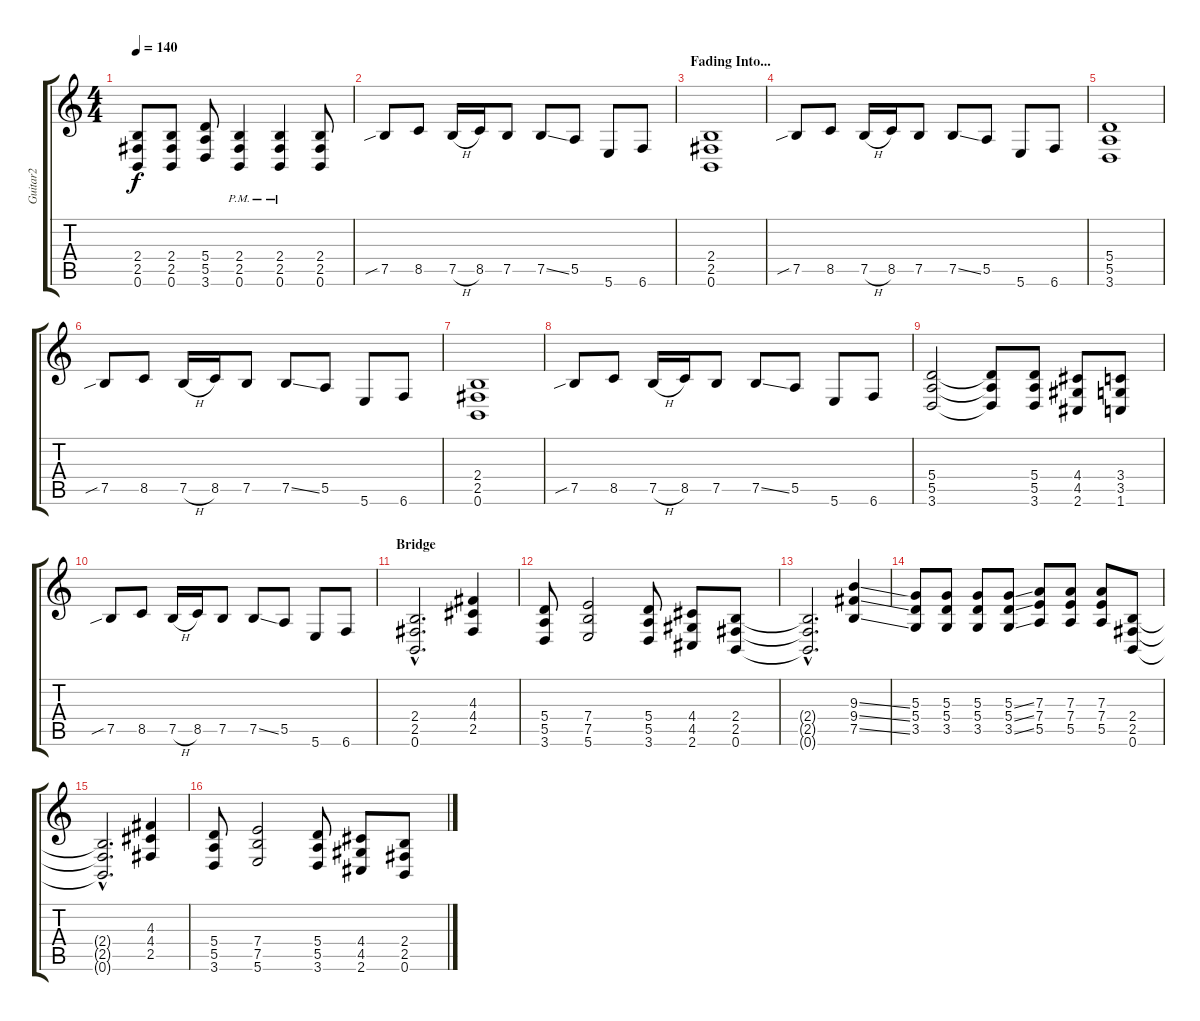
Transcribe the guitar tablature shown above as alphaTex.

\track ("Guitar2" "Guitar2") {instrument distortionguitar}
\staff {score tabs}
\tuning (B3 Gb3 D3 A2 E2 B1) {hide}
\ts (4 4)
\tempo 140
\clef g2
\ks c
(2.4 2.5 0.6).8{dy f} (2.4 2.5 0.6).8 (5.4 5.5 3.6).8 (2.4{pm} 2.5{pm} 0.6{pm}).4 (2.4{pm} 2.5{pm} 0.6{pm}).4 (2.4 2.5 0.6).8 |
7.5{sib}.8 8.5.8 7.5{h}.16 8.5.16 7.5.8 7.5{ss}.8 5.5.8 5.6.8 6.6.8 |
\section ("" "Fading Into...")
(2.4 2.5 0.6).1 |
7.5{sib}.8 8.5.8 7.5{h}.16 8.5.16 7.5.8 7.5{ss}.8 5.5.8 5.6.8 6.6.8 |
(5.4 5.5 3.6).1 |
7.5{sib}.8 8.5.8 7.5{h}.16 8.5.16 7.5.8 7.5{ss}.8 5.5.8 5.6.8 6.6.8 |
(2.4 2.5 0.6).1 |
7.5{sib}.8 8.5.8 7.5{h}.16 8.5.16 7.5.8 7.5{ss}.8 5.5.8 5.6.8 6.6.8 |
(5.4 5.5 3.6).2 (5.4{t} 5.5{t} 3.6{t}).8 (5.4 5.5 3.6).8 (4.4 4.5 2.6).8 (3.4 3.5 1.6).8 |
7.5{sib}.8 8.5.8 7.5{h}.16 8.5.16 7.5.8 7.5{ss}.8 5.5.8 5.6.8 6.6.8 |
\section ("" "Bridge")
(2.4{hac} 2.5{hac} 0.6{hac}).2{d} (4.3 4.4 2.5).4 |
(5.4 5.5 3.6).8 (7.4 7.5 5.6).2 (5.4 5.5 3.6).8 (4.4 4.5 2.6).8 (2.4 2.5 0.6).8 |
(2.4{hac t} 2.5{hac t} 0.6{hac t}).2{d} (9.3{ss} 9.4{ss} 7.5{ss}).4 |
(5.3 5.4 3.5).8 (5.3 5.4 3.5).8 (5.3 5.4 3.5).8 (5.3{ss} 5.4{ss} 3.5{ss}).8 (7.3 7.4 5.5).8 (7.3 7.4 5.5).8 (7.3 7.4 5.5).8 (2.4 2.5 0.6).8 |
(2.4{hac t} 2.5{hac t} 0.6{hac t}).2{d} (4.3 4.4 2.5).4 |
(5.4 5.5 3.6).8 (7.4 7.5 5.6).2 (5.4 5.5 3.6).8 (4.4 4.5 2.6).8 (2.4 2.5 0.6).8
